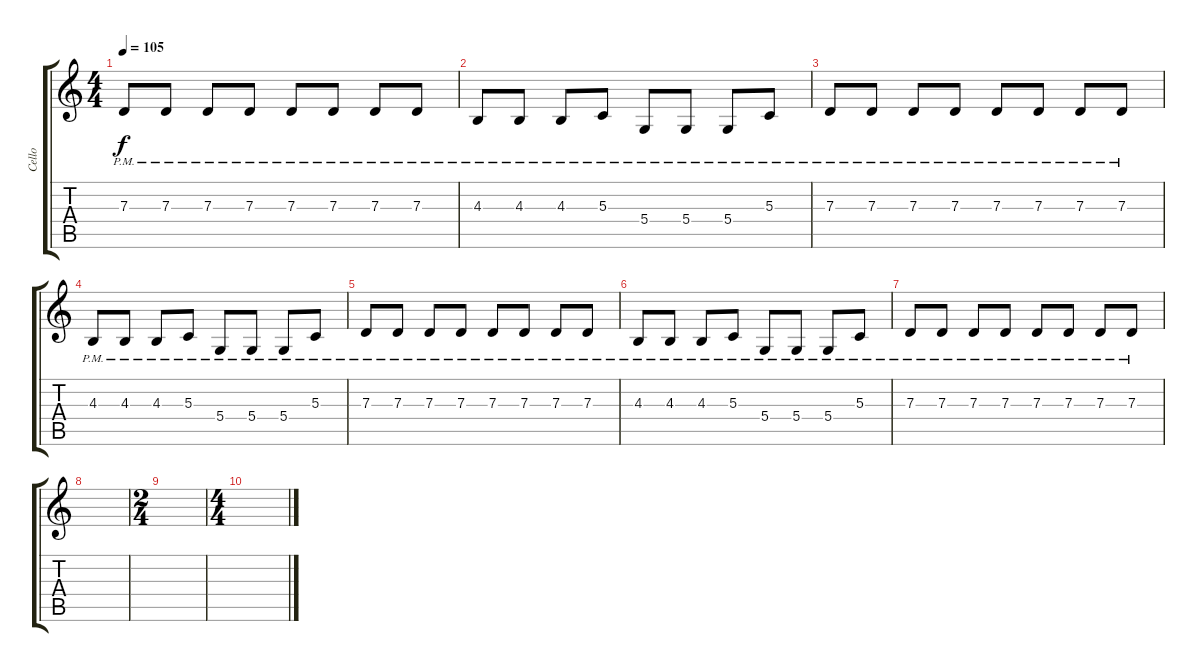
\track ("Cello" "Cello") {instrument cello}
\staff {score tabs}
\tuning (E4 B3 G3 D3 A2 E2) {hide}
\ts (4 4)
\tempo 105
\clef g2
\ks c
7.3{pm}.8{dy f volume 11} 7.3{pm}.8 7.3{pm}.8 7.3{pm}.8 7.3{pm}.8 7.3{pm}.8 7.3{pm}.8 7.3{pm}.8 |
4.3{pm}.8 4.3{pm}.8 4.3{pm}.8 5.3{pm}.8 5.4{pm}.8 5.4{pm}.8 5.4{pm}.8 5.3{pm}.8 |
7.3{pm}.8 7.3{pm}.8 7.3{pm}.8 7.3{pm}.8 7.3{pm}.8 7.3{pm}.8 7.3{pm}.8 7.3{pm}.8 |
4.3{pm}.8 4.3{pm}.8 4.3{pm}.8 5.3{pm}.8 5.4{pm}.8 5.4{pm}.8 5.4{pm}.8 5.3{pm}.8 |
7.3{pm}.8 7.3{pm}.8 7.3{pm}.8 7.3{pm}.8 7.3{pm}.8 7.3{pm}.8 7.3{pm}.8 7.3{pm}.8 |
4.3{pm}.8 4.3{pm}.8 4.3{pm}.8 5.3{pm}.8 5.4{pm}.8 5.4{pm}.8 5.4{pm}.8 5.3{pm}.8 |
7.3{pm}.8 7.3{pm}.8 7.3{pm}.8 7.3{pm}.8 7.3{pm}.8 7.3{pm}.8 7.3{pm}.8 7.3{pm}.8 |
|
\ts (2 4)
|
\ts (4 4)
